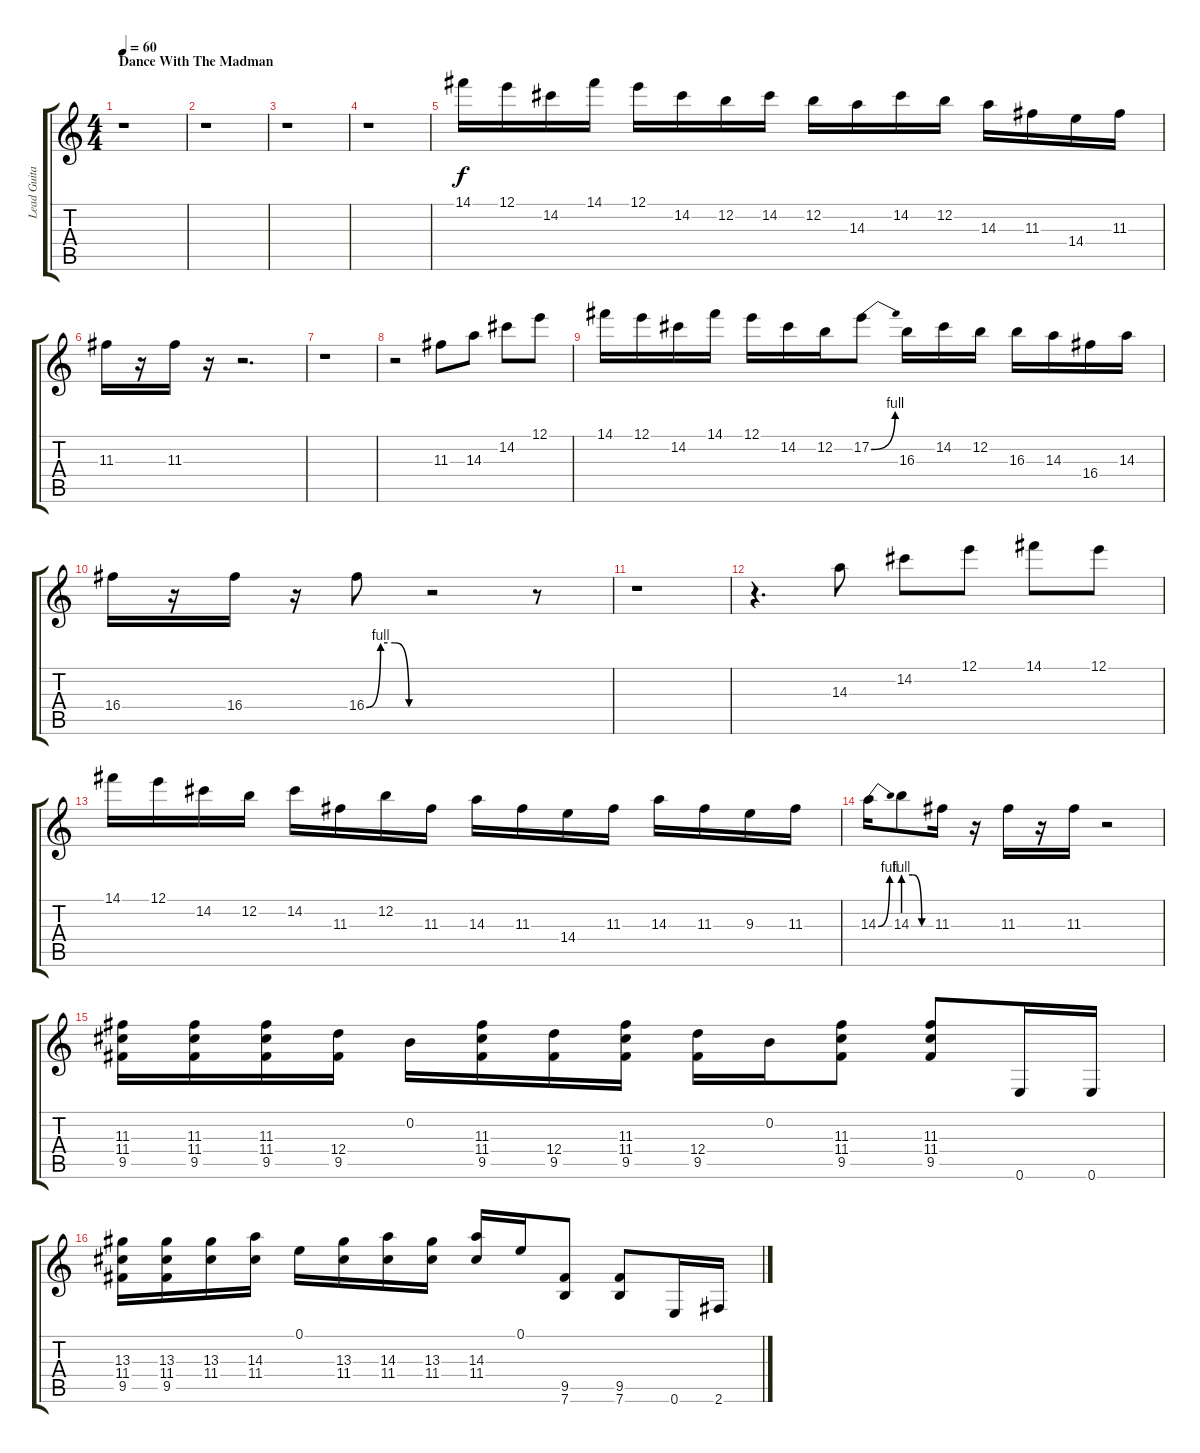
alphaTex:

\track ("Lead Guitar" "Lead Guita") {instrument acousticguitarnylon}
\staff {score tabs}
\tuning (E4 B3 G3 D3 A2 E2) {hide}
\ts (4 4)
\section ("" "Dance With The Madman")
\tempo 60
\clef g2
\ks c
r.1{dy f} |
r.1 |
r.1 |
r.1 |
14.1.16{instrument distortionguitar} 12.1.16 14.2.16 14.1.16 12.1.16 14.2.16 12.2.16 14.2.16 12.2.16 14.3.16 14.2.16 12.2.16 14.3.16 11.3.16 14.4.16 11.3.16 |
11.3.16 r.16 11.3.16 r.16 r.2{d} |
r.1 |
r.2 11.3.8 14.3.8 14.2.8 12.1.8 |
14.1.16 12.1.16 14.2.16 14.1.16 12.1.16 14.2.16 12.2.16 17.2{be (bend 0 0 60 4)}.8 16.3.16 14.2.16 12.2.16 16.3.16 14.3.16 16.4.16 14.3.16 |
16.4.16 r.16 16.4.16 r.16 16.4{be (custom 0 0 15 4 30 4 45 0 60 0)}.8 r.2 r.8 |
r.1 |
r.4{d} 14.3.8 14.2.8 12.1.8 14.1.8 12.1.8 |
14.1.16 12.1.16 14.2.16 12.2.16 14.2.16 11.3.16 12.2.16 11.3.16 14.3.16 11.3.16 14.4.16 11.3.16 14.3.16 11.3.16 9.3.16 11.3.16 |
14.3{be (bend 0 0 60 4)}.16 14.3{be (custom 0 4 20 4 40 0 60 0)}.8 11.3.16 r.16 11.3.16 r.16 11.3.16 r.2 |
(11.3 11.4 9.5).16 (11.3 11.4 9.5).16 (11.3 11.4 9.5).16 (12.4 9.5).16 0.2.16 (11.3 11.4 9.5).16 (12.4 9.5).16 (11.3 11.4 9.5).16 (12.4 9.5).16 0.2.16 (11.3 11.4 9.5).8 (11.3 11.4 9.5).8 0.6.16 0.6.16 |
(13.3 11.4 9.5).16 (13.3 11.4 9.5).16 (13.3 11.4).16 (14.3 11.4).16 0.1.16 (13.3 11.4).16 (14.3 11.4).16 (13.3 11.4).16 (14.3 11.4).16 0.1.16 (9.5 7.6).8 (9.5 7.6).8 0.6.16 2.6.16
